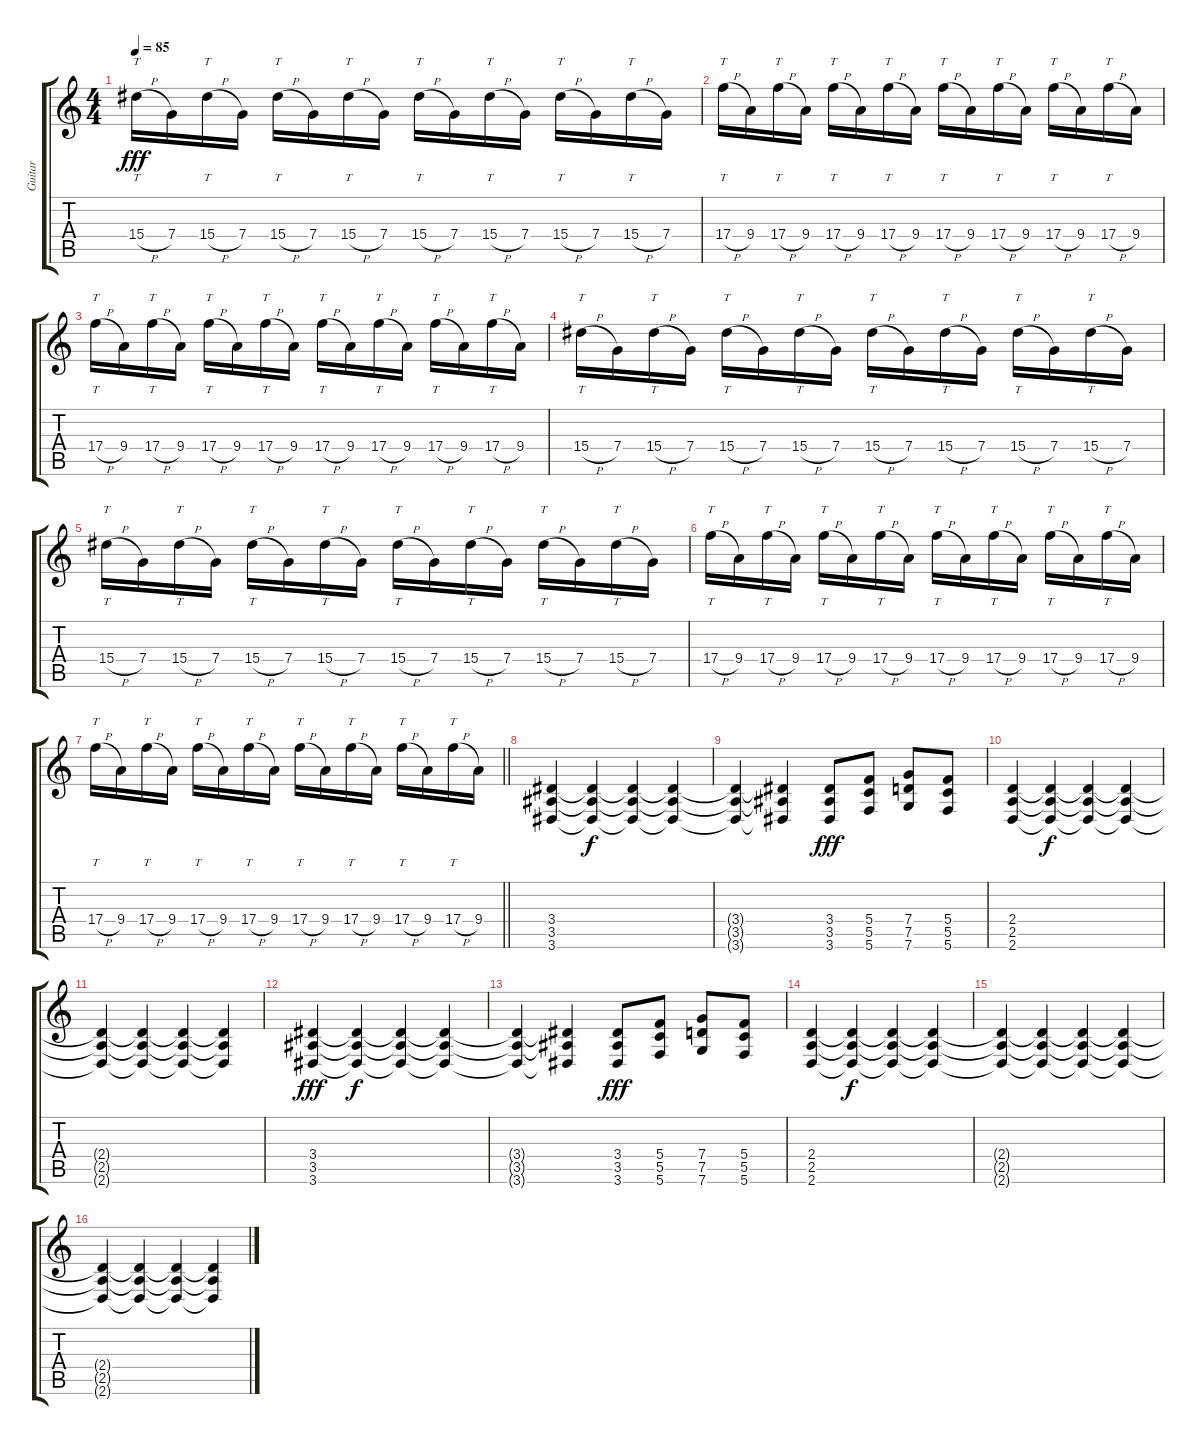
\track ("Guitar" "Guitar") {instrument distortionguitar}
\staff {score tabs}
\tuning (D4 A3 F3 C3 G2 C2) {hide}
\ts (4 4)
\tempo 85
\clef g2
\ks c
15.4{h}.16{tt dy fff} 7.4.16 15.4{h}.16{tt} 7.4.16 15.4{h}.16{tt} 7.4.16 15.4{h}.16{tt} 7.4.16 15.4{h}.16{tt} 7.4.16 15.4{h}.16{tt} 7.4.16 15.4{h}.16{tt} 7.4.16 15.4{h}.16{tt} 7.4.16 |
17.4{h}.16{tt} 9.4.16 17.4{h}.16{tt} 9.4.16 17.4{h}.16{tt} 9.4.16 17.4{h}.16{tt} 9.4.16 17.4{h}.16{tt} 9.4.16 17.4{h}.16{tt} 9.4.16 17.4{h}.16{tt} 9.4.16 17.4{h}.16{tt} 9.4.16 |
17.4{h}.16{tt} 9.4.16 17.4{h}.16{tt} 9.4.16 17.4{h}.16{tt} 9.4.16 17.4{h}.16{tt} 9.4.16 17.4{h}.16{tt} 9.4.16 17.4{h}.16{tt} 9.4.16 17.4{h}.16{tt} 9.4.16 17.4{h}.16{tt} 9.4.16 |
15.4{h}.16{tt} 7.4.16 15.4{h}.16{tt} 7.4.16 15.4{h}.16{tt} 7.4.16 15.4{h}.16{tt} 7.4.16 15.4{h}.16{tt} 7.4.16 15.4{h}.16{tt} 7.4.16 15.4{h}.16{tt} 7.4.16 15.4{h}.16{tt} 7.4.16 |
15.4{h}.16{tt} 7.4.16 15.4{h}.16{tt} 7.4.16 15.4{h}.16{tt} 7.4.16 15.4{h}.16{tt} 7.4.16 15.4{h}.16{tt} 7.4.16 15.4{h}.16{tt} 7.4.16 15.4{h}.16{tt} 7.4.16 15.4{h}.16{tt} 7.4.16 |
17.4{h}.16{tt} 9.4.16 17.4{h}.16{tt} 9.4.16 17.4{h}.16{tt} 9.4.16 17.4{h}.16{tt} 9.4.16 17.4{h}.16{tt} 9.4.16 17.4{h}.16{tt} 9.4.16 17.4{h}.16{tt} 9.4.16 17.4{h}.16{tt} 9.4.16 |
\barLineRight lightlight
17.4{h}.16{tt} 9.4.16 17.4{h}.16{tt} 9.4.16 17.4{h}.16{tt} 9.4.16 17.4{h}.16{tt} 9.4.16 17.4{h}.16{tt} 9.4.16 17.4{h}.16{tt} 9.4.16 17.4{h}.16{tt} 9.4.16 17.4{h}.16{tt} 9.4.16 |
\section ("" "")
(3.4 3.5 3.6).4 (3.4{t} 3.5{t} 3.6{t}).4{dy f} (3.4{t} 3.5{t} 3.6{t}).4 (3.4{t} 3.5{t} 3.6{t}).4 |
(3.4{t} 3.5{t} 3.6{t}).4 (3.4{t} 3.5{t} 3.6{t}).4 (3.4 3.5 3.6).8{dy fff} (5.4 5.5 5.6).8 (7.4 7.5 7.6).8 (5.4 5.5 5.6).8 |
(2.4 2.5 2.6).4 (2.4{t} 2.5{t} 2.6{t}).4{dy f} (2.4{t} 2.5{t} 2.6{t}).4 (2.4{t} 2.5{t} 2.6{t}).4 |
(2.4{t} 2.5{t} 2.6{t}).4 (2.4{t} 2.5{t} 2.6{t}).4 (2.4{t} 2.5{t} 2.6{t}).4 (2.4{t} 2.5{t} 2.6{t}).4 |
(3.4 3.5 3.6).4{dy fff} (3.4{t} 3.5{t} 3.6{t}).4{dy f} (3.4{t} 3.5{t} 3.6{t}).4 (3.4{t} 3.5{t} 3.6{t}).4 |
(3.4{t} 3.5{t} 3.6{t}).4 (3.4{t} 3.5{t} 3.6{t}).4 (3.4 3.5 3.6).8{dy fff} (5.4 5.5 5.6).8 (7.4 7.5 7.6).8 (5.4 5.5 5.6).8 |
(2.4 2.5 2.6).4 (2.4{t} 2.5{t} 2.6{t}).4{dy f} (2.4{t} 2.5{t} 2.6{t}).4 (2.4{t} 2.5{t} 2.6{t}).4 |
(2.4{t} 2.5{t} 2.6{t}).4 (2.4{t} 2.5{t} 2.6{t}).4 (2.4{t} 2.5{t} 2.6{t}).4 (2.4{t} 2.5{t} 2.6{t}).4 |
(2.4{t} 2.5{t} 2.6{t}).4 (2.4{t} 2.5{t} 2.6{t}).4 (2.4{t} 2.5{t} 2.6{t}).4 (2.4{t} 2.5{t} 2.6{t}).4
